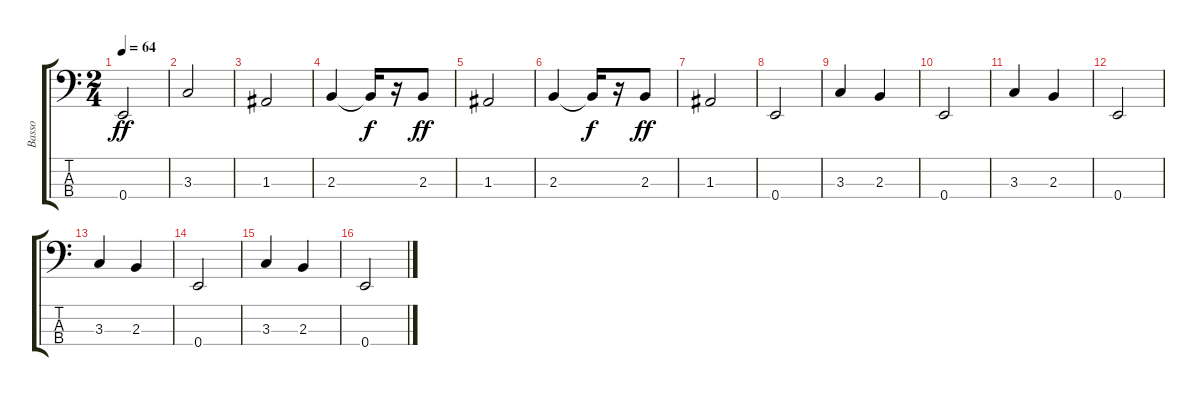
\track ("Basso" "Basso") {instrument electricbassfinger}
\staff {score tabs}
\tuning (G2 D2 A1 E1) {hide}
\ts (2 4)
\tempo 64
\clef f4
\ks c
0.4.2{dy ff} |
3.3.2 |
1.3.2 |
2.3.4 2.3{t}.16{dy f} r.16 2.3.8{dy ff} |
1.3.2 |
2.3.4 2.3{t}.16{dy f} r.16 2.3.8{dy ff} |
1.3.2 |
0.4.2 |
3.3.4 2.3.4 |
0.4.2 |
3.3.4 2.3.4 |
0.4.2 |
3.3.4 2.3.4 |
0.4.2 |
3.3.4 2.3.4 |
0.4.2
